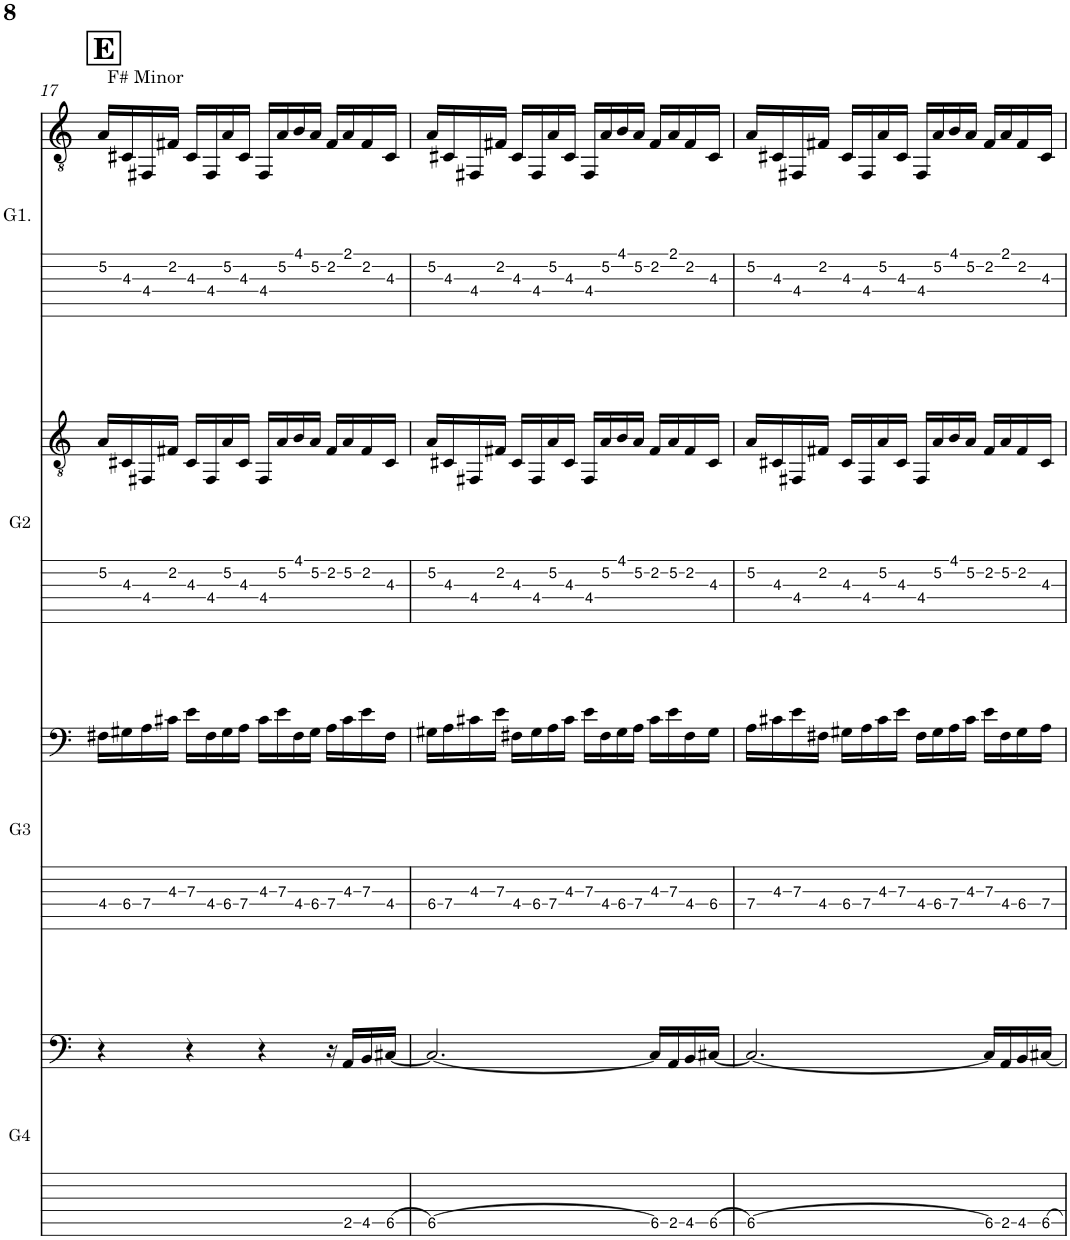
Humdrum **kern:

**kern	**kern	**kern	**kern	**kern	**kern	**kern	**kern
*part4	*part4	*part3	*part3	*part2	*part2	*part1	*part1
*staff8	*staff7	*staff6	*staff5	*staff4	*staff3	*staff2	*staff1
*I"G4	*	*I"G3	*	*I"G2	*	*I"G1	*
*I'G4	*	*I'G3	*	*I'G2	*	*I'G1.	*
!!LO:PB:g=z
*clefF4	*clefF4	*clefF4	*clefF4	*	*clefGv2	*	*clefGv2
*	*	*	*	*Trd-7c-12	*Trd-7c-12	*Trd-7c-12	*Trd-7c-12
*k[]	*k[]	*k[]	*k[]	*k[]	*k[]	*k[]	*k[]
*M4/4	*M4/4	*M4/4	*M4/4	*M4/4	*M4/4	*M4/4	*M4/4
!!LO:REH:place=s1:a:B:cj:fs=14:t=E
=17	=17	=17	=17	=17	=17	=17	=17
!	!	!	!	!	!	!	!LO:TX:a:t=F# Minor
4r	4r	16F#LL	16F#X\LL	16ALL	16A/LL	16ALL	16A/LL
.	.	16G#J	16G#X\	16C#J	16C#X/	16C#J	16C#X/
.	.	16AL	16A\	16FF#L	16FF#X/	16FF#L	16FF#X/
.	.	16c#JJ	16c#X\JJ	16F#JJ	16F#X/JJ	16F#JJ	16F#X/JJ
4r	4r	16eLL	16e\LL	16C#LL	16C#/LL	16C#LL	16C#/LL
.	.	16F#J	16F#\	16FF#J	16FF#/	16FF#J	16FF#/
.	.	16G#L	16G#\	16AL	16A/	16AL	16A/
.	.	16AJJ	16A\JJ	16C#JJ	16C#/JJ	16C#JJ	16C#/JJ
4r	4r	16c#LL	16c#\LL	16FF#LL	16FF#/LL	16FF#LL	16FF#/LL
.	.	16eJ	16e\	16AJ	16A/	16AJ	16A/
.	.	16F#L	16F#\	16BL	16B/	16BL	16B/
.	.	16G#JJ	16G#\JJ	16AJJ	16A/JJ	16AJJ	16A/JJ
16r	16r	16ALL	16A\LL	16F#LL	16F#/LL	16F#LL	16F#/LL
16AALL	16AA/LL	16c#J	16c#\	16AJ	16A/	16AJ	16A/
16BB	16BB/	16eL	16e\	16F#L	16F#/	16F#L	16F#/
[16C#JJ	[16C#X/JJ	16F#JJ	16F#\JJ	16C#JJ	16C#/JJ	16C#JJ	16C#/JJ
=18	=18	=18	=18	=18	=18	=18	=18
2.C#_	2.C#/_	16G#LL	16G#X\LL	16ALL	16A/LL	16ALL	16A/LL
.	.	16AJ	16A\	16C#XJ	16C#X/	16C#XJ	16C#X/
.	.	16c#L	16c#X\	16FF#XL	16FF#X/	16FF#XL	16FF#X/
.	.	16eJJ	16e\JJ	16F#XJJ	16F#X/JJ	16F#XJJ	16F#X/JJ
.	.	16F#LL	16F#X\LL	16C#LL	16C#/LL	16C#LL	16C#/LL
.	.	16G#J	16G#\	16FF#J	16FF#/	16FF#J	16FF#/
.	.	16AL	16A\	16AL	16A/	16AL	16A/
.	.	16c#JJ	16c#\JJ	16C#JJ	16C#/JJ	16C#JJ	16C#/JJ
.	.	16eLL	16e\LL	16FF#LL	16FF#/LL	16FF#LL	16FF#/LL
.	.	16F#J	16F#\	16AJ	16A/	16AJ	16A/
.	.	16G#L	16G#\	16BL	16B/	16BL	16B/
.	.	16AJJ	16A\JJ	16AJJ	16A/JJ	16AJJ	16A/JJ
16C#LL]	16C#/LL]	16c#LL	16c#\LL	16F#LL	16F#/LL	16F#LL	16F#/LL
16AAJ	16AA/	16eJ	16e\	16AJ	16A/	16AJ	16A/
16BBL	16BB/	16F#L	16F#\	16F#L	16F#/	16F#L	16F#/
[16C#JJ	[16C#X/JJ	16G#JJ	16G#\JJ	16C#JJ	16C#/JJ	16C#JJ	16C#/JJ
=19	=19	=19	=19	=19	=19	=19	=19
2.C#_	2.C#/_	16ALL	16A\LL	16ALL	16A/LL	16ALL	16A/LL
.	.	16c#J	16c#X\	16C#XJ	16C#X/	16C#XJ	16C#X/
.	.	16eL	16e\	16FF#XL	16FF#X/	16FF#XL	16FF#X/
.	.	16F#JJ	16F#X\JJ	16F#XJJ	16F#X/JJ	16F#XJJ	16F#X/JJ
.	.	16G#LL	16G#X\LL	16C#LL	16C#/LL	16C#LL	16C#/LL
.	.	16AJ	16A\	16FF#J	16FF#/	16FF#J	16FF#/
.	.	16c#L	16c#\	16AL	16A/	16AL	16A/
.	.	16eJJ	16e\JJ	16C#JJ	16C#/JJ	16C#JJ	16C#/JJ
.	.	16F#LL	16F#\LL	16FF#LL	16FF#/LL	16FF#LL	16FF#/LL
.	.	16G#J	16G#\	16AJ	16A/	16AJ	16A/
.	.	16AL	16A\	16BL	16B/	16BL	16B/
.	.	16c#JJ	16c#\JJ	16AJJ	16A/JJ	16AJJ	16A/JJ
16C#LL]	16C#/LL]	16eLL	16e\LL	16F#LL	16F#/LL	16F#LL	16F#/LL
16AAJ	16AA/	16F#J	16F#\	16AJ	16A/	16AJ	16A/
16BBL	16BB/	16G#L	16G#\	16F#L	16F#/	16F#L	16F#/
[16C#JJ	[16C#X/JJ	16AJJ	16A\JJ	16C#JJ	16C#/JJ	16C#JJ	16C#/JJ
=	=	=	=	=	=	=	=
*-	*-	*-	*-	*-	*-	*-	*-
